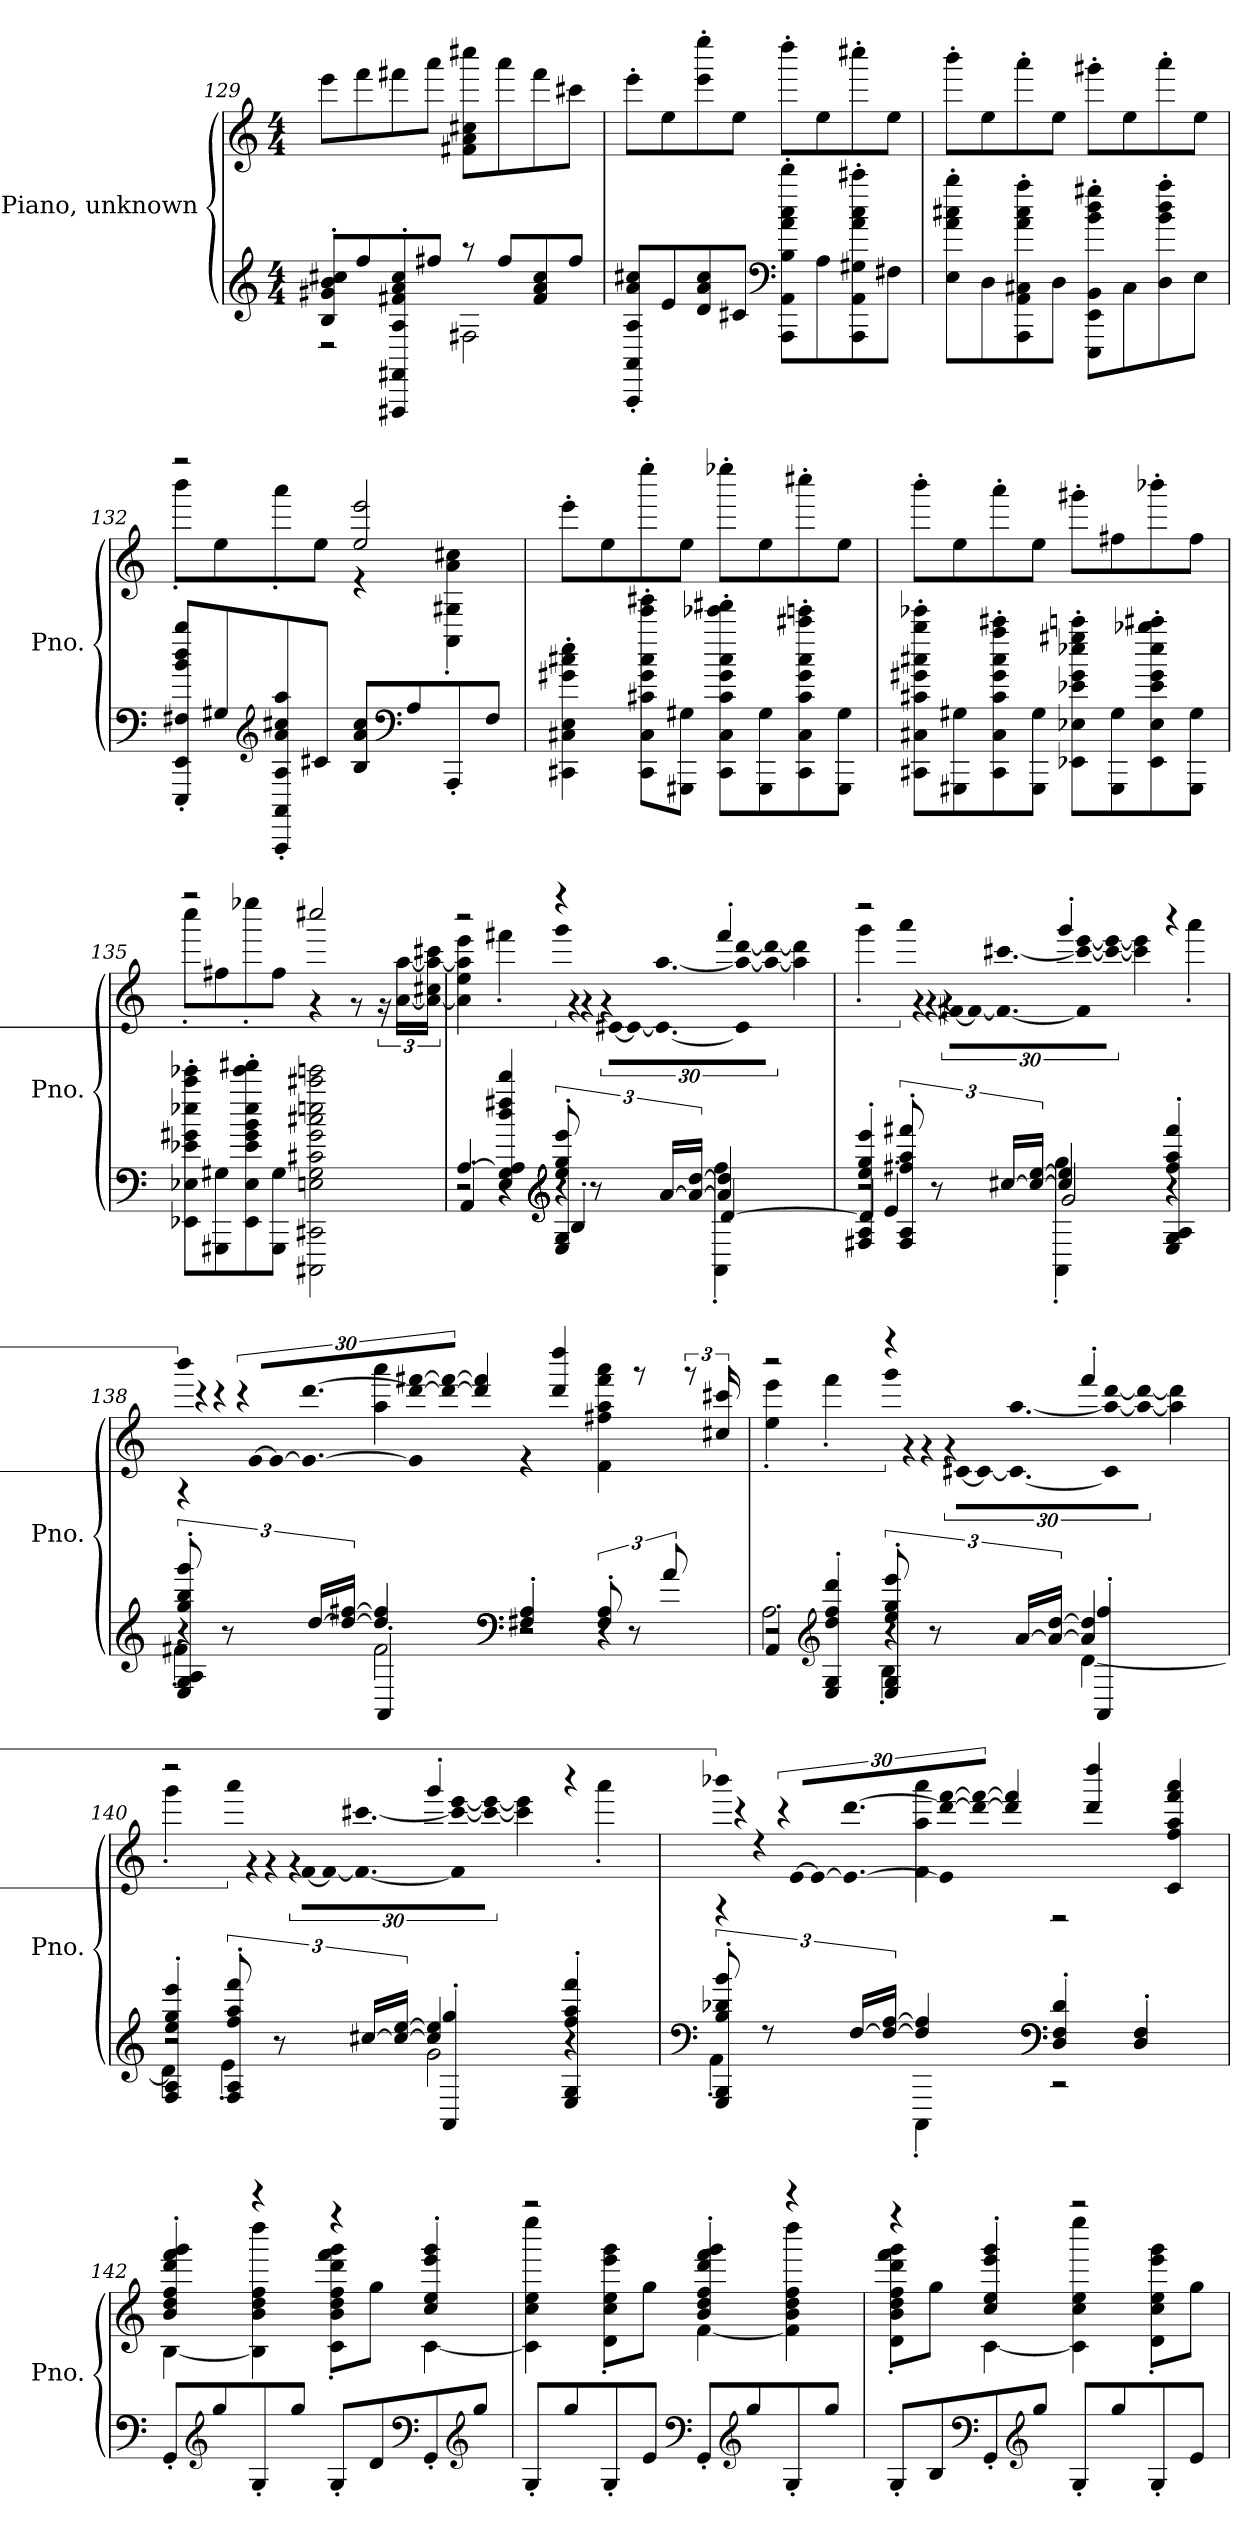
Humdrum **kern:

**kern	**kern
*part1	*part1
*staff2	*staff1
*I"Piano, unknown	*
*I'Pno.	*
!!LO:LB:g=z
*clefG2	*clefG2
*k[]	*k[]
*M4/4	*M4/4
=129	=129
*^	*
8B/' 8g#X/' 8b/' 8cc#X/'L	2r	8eee\L
8ff/	.	8fff\
8FFF#X/' 8FF#X/' 8A/' 8f#X/' 8a/' 8cc#/'	.	8fff#X\
8ff#X/J	.	8aaa\J
8r	2F#X\	8f#X\ 8a\ 8cc#X\ 8cccc#X\L
8ff#/L	.	8aaa\
8f#/ 8a/ 8cc#/	.	8fff#\
8ff#/J	.	8ccc#X\J
*v	*v	*
=130	=130
8AAA/' 8AA/' 8A/' 8a/' 8cc#X/'L	8eee'\L
8e/	8ee\
8d/ 8a/ 8cc#/	8eee\' 8eeee\'
8c#X/J	8ee\J
*clefF4	*
8AAA\' 8AA\' 8B\' 8a\' 8cc#\' 8ddd\'L	8dddd'\L
8A\	8ee\
8AAA\' 8AA\' 8G#X\' 8a\' 8cc#\' 8ccc#X\'	8cccc#X'\
8F#X\J	8ee\J
=131	=131
8E\' 8a\' 8cc#X\' 8bb\'L	8bbb'\L
8D\	8ee\
8AAA\' 8AA\' 8C#X\' 8a\' 8cc#\' 8aa\'	8aaa'\
8D\J	8ee\J
8EEE\' 8EE\' 8BB\' 8b\' 8dd\' 8gg#X\'L	8ggg#X'\L
8C#\	8ee\
8D\' 8b\' 8dd\' 8aa\'	8aaa'\
8E\J	8ee\J
!!LO:PB:g=z
=132	=132
*	*^
8EEE/' 8EE/' 8F#X/' 8b/' 8dd/' 8bb/'L	2r	8bbb'\L
8G#X/	.	8ee\
*clefG2	*	*
8AAA/' 8AA/' 8A/' 8a/' 8cc#X/' 8aa/'	.	8aaa'\
8c#X/J	.	8ee\J
8B/ 8a/ 8cc#/L	2ee/ 2eee/	4r
*clefF4	*	*
8A/	.	.
8AAA'/	.	4AA\' 4G#X\' 4a\' 4cc#X\'
8F#/J	.	.
*	*v	*v
=133	=133
4CC#X\' 4C#X\' 4E\' 4g#X\' 4cc#X\' 4ee\'	8eee'\L
.	8ee\
8CC#\' 8C#\' 8c#X\' 8g#\' 8cc#\' 8eee\' 8ggg#X\'L	8eeee'\
8GGG#X\ 8G#X\J	8ee\J
8CC#\' 8C#\' 8c#\' 8g#\' 8cc#\' 8eee-X\' 8fff#X\'L	8eeee-X'\L
8GGG#\ 8G#\	8ee\
8CC#\' 8C#\' 8c#\' 8g#\' 8cc#\' 8ccc#X\' 8eeen\'	8cccc#X'\
8GGG#\ 8G#\J	8ee\J
!!LO:LB:g=z
=134	=134
8CC#X\' 8C#X\' 8c#X\' 8g#X\' 8cc#X\' 8bb\' 8eee-X\'L	8bbb'\L
8GGG#X\ 8G#X\	8ee\
8CC#\' 8C#\' 8c#\' 8g#\' 8cc#\' 8aa\' 8ccc#X\'	8aaa'\
8GGG#\ 8G#\J	8ee\J
8EE-X\' 8E-X\' 8e-X\' 8g#\' 8ee-X\' 8gg#X\' 8cccn\'L	8ggg#X'\L
8GGG#\ 8G#\	8ff#X\
8EE-\' 8E-\' 8e-\' 8g#\' 8ee-\' 8bb-X\' 8ccc#X\'	8bbb-X'\
8GGG#\ 8G#\J	8ff#\J
=135	=135
*	*^
8EE-X\' 8E-X\' 8e-X\' 8g#X\' 8ee-X\' 8ccc\' 8eee-X\'L	2r	8cccc'\L
8GGG#X\ 8G#X\	.	8ff#X\
8EE-\' 8E-\' 8e-\' 8g#\' 8b\' 8ee-\' 8eee-\' 8fff#X\'	.	8eeee-X'\
8GGG#\ 8G#\J	.	8ff#\J
2CCC#X\ 2CC#X\ 2En\ 2G#\ 2c#X\ 2g#\ 2cc#X\ 2een\ 2ccc#X\ 2eeen\	2cccc#X/	4r
.	.	8r
.	.	24r
.	.	[24a\ [24aa\LL
.	.	24a\_ 24cc#X\ 24aa\_ 24ccc#X\JJ
!!LO:LB:g=z	!!
=136	=136	=136
*^	*	*
*	*^	*	*
[4A/	2r	4AA'/	2r	4a\] 4ee\ 4aa\] 4eee\
4E/ 4G/ 4A/] 4dd/ 4ff#X/ 4ddd/	.	4r	.	4fff#X'\
*clefG2	*	*	*	*
!	!	!	!	!LO:N:vis=32
12E/' 12G/' 12ee/' 12gg/' 12eee/'	4r	4B'/	4r	640%23ggg\
!	!	!	!	!LO:N:vis=32
.	.	.	.	640%23r
!	!	!	!	!LO:N:vis=32
.	.	.	.	640%23r
12r	.	.	.	.
!	!	!	!	!LO:N:vis=64
.	.	.	.	960%17r
!	!	!	!	!LO:N:vis=64
.	.	.	.	[960%17c#X\LLLL
!	!	!	!	!LO:N:vis=64
.	.	.	.	960%17c#\J_
!	!	!	!	!LO:N:vis=32.
.	.	.	.	1920%103c#\_ [1920%103aa\
[24a/LL	.	.	.	.
24a/_ [24dd/JJ	.	.	.	.
!	!	!	!	!LO:N:vis=64
.	.	.	.	960%17c#\] 960%17aa\_ [960%17ddd\L
!	!	!	!	!LO:N:vis=64
.	.	.	.	960%17aa\_ 960%17ddd\_JJJJ
4a/] 4dd/]	4AA\' 4ff#\'	[4d/	4fff#'/	4aa\] 4ddd\]
=137	=137	=137	=137	=137
4F#X/' 4A/' 4ee/' 4gg/' 4eee/'	2r	4d/]	2r	4ggg'\
!	!	!	!	!LO:N:vis=32
12F#/' 12A/' 12ff#X/' 12aa/' 12fff#X/'	.	4e'/	.	640%23aaa\
!	!	!	!	!LO:N:vis=32
.	.	.	.	640%23r
!	!	!	!	!LO:N:vis=32
.	.	.	.	640%23r
12r	.	.	.	.
!	!	!	!	!LO:N:vis=64
.	.	.	.	960%17r
!	!	!	!	!LO:N:vis=64
.	.	.	.	[960%17f#X\LLLL
!	!	!	!	!LO:N:vis=64
.	.	.	.	960%17f#\J_
!	!	!	!	!LO:N:vis=32.
.	.	.	.	1920%103f#\_ [1920%103ccc#X\
[24cc#X/LL	.	.	.	.
24cc#/_ [24ee/JJ	.	.	.	.
!	!	!	!	!LO:N:vis=64
.	.	.	.	960%17f#\] 960%17ccc#\_ [960%17eee\L
!	!	!	!	!LO:N:vis=64
.	.	.	.	960%17ccc#\_ 960%17eee\_JJJJ
4cc#/] 4ee/]	4AA\' 4gg\'	2g/	4ggg'/	4ccc#\] 4eee\]
4E/' 4G/' 4A/' 4ff#/' 4aa/' 4fff#/'	4r	.	4r	4aaa'\
!!LO:LB:g=z	!!
=138	=138	=138	=138	=138
!	!	!	!LO:N:vis=32	!
12E/' 12G/' 12A/' 12gg/' 12bb/' 12ggg/'	4f#X'\	4r	640%23bbb/	4r
!	!	!	!LO:N:vis=32	!
.	.	.	640%23r	.
!	!	!	!LO:N:vis=32	!
.	.	.	640%23r	.
12r	.	.	.	.
!	!	!	!LO:N:vis=64	!
.	.	.	960%17r	.
!	!	!	!LO:N:vis=64	!
.	.	.	[960%17e/LLLL	.
!	!	!	!LO:N:vis=64	!
.	.	.	960%17e/J_	.
!	!	!	!LO:N:vis=32.	!
.	.	.	1920%103e/_ [1920%103ddd/	.
[24dd/LL	.	.	.	.
24dd/_ [24ff#X/JJ	.	.	.	.
!	!	!	!LO:N:vis=64	!
.	.	.	960%17e/] 960%17ddd/_ [960%17fff#X/L	.
!	!	!	!LO:N:vis=64	!
.	.	.	960%17ddd/_ 960%17fff#/_JJJJ	.
4dd/] 4ff#/]	2f#\	4AA'/	4ddd/] 4fff#/]	4aa\ 4aaa\
*clefF4	*	*	*	*
4F#X/' 4A/'	.	2r	4ddd/ 4dddd/	4r
12F#/' 12A/'	4r	.	8r	4d\ 4ff#X\ 4aa\ 4fff#\ 4aaa\
12r	.	.	.	.
.	.	.	12r	.
12a/	.	.	.	.
.	.	.	24cc#X/ 24ccc#X/	.
=139	=139	=139	=139	=139
4AA'/	2A\	2r	2r	4ee\' 4eee\'
*clefG2	*	*	*	*
4E/' 4G/' 4dd/' 4ff/' 4ddd/'	.	.	.	4fff'\
!	!	!	!	!LO:N:vis=32
12E/' 12G/' 12ee/' 12gg/' 12eee/'	4B'\	4r	4r	640%23ggg\
!	!	!	!	!LO:N:vis=32
.	.	.	.	640%23r
!	!	!	!	!LO:N:vis=32
.	.	.	.	640%23r
12r	.	.	.	.
!	!	!	!	!LO:N:vis=64
.	.	.	.	960%17r
!	!	!	!	!LO:N:vis=64
.	.	.	.	[960%17c#X\LLLL
!	!	!	!	!LO:N:vis=64
.	.	.	.	960%17c#\J_
!	!	!	!	!LO:N:vis=32.
.	.	.	.	1920%103c#\_ [1920%103aa\
[24a/LL	.	.	.	.
24a/_ [24dd/JJ	.	.	.	.
!	!	!	!	!LO:N:vis=64
.	.	.	.	960%17c#\] 960%17aa\_ [960%17ddd\L
!	!	!	!	!LO:N:vis=64
.	.	.	.	960%17aa\_ 960%17ddd\_JJJJ
4a/] 4dd/]	[4d\	4AA/' 4ff/'	4fff'/	4aa\] 4ddd\]
!!LO:LB:g=z	!!
=140	=140	=140	=140	=140
4F/' 4A/' 4ee/' 4gg/' 4eee/'	4d\]	2r	2r	4ggg'\
!	!	!	!	!LO:N:vis=32
12F/' 12A/' 12ff/' 12aa/' 12fff/'	4e'\	.	.	640%23aaa\
!	!	!	!	!LO:N:vis=32
.	.	.	.	640%23r
!	!	!	!	!LO:N:vis=32
.	.	.	.	640%23r
12r	.	.	.	.
!	!	!	!	!LO:N:vis=64
.	.	.	.	960%17r
!	!	!	!	!LO:N:vis=64
.	.	.	.	[960%17f\LLLL
!	!	!	!	!LO:N:vis=64
.	.	.	.	960%17f\J_
!	!	!	!	!LO:N:vis=32.
.	.	.	.	1920%103f\_ [1920%103ccc#X\
[24cc#X/LL	.	.	.	.
24cc#/_ [24ee/JJ	.	.	.	.
!	!	!	!	!LO:N:vis=64
.	.	.	.	960%17f\] 960%17ccc#\_ [960%17eee\L
!	!	!	!	!LO:N:vis=64
.	.	.	.	960%17ccc#\_ 960%17eee\_JJJJ
4cc#/] 4ee/]	2g\	4AA/' 4gg/'	4ggg'/	4ccc#\] 4eee\]
4E/' 4G/' 4ff/' 4aa/' 4fff/'	.	4r	4r	4aaa'\
=141	=141	=141	=141	=141
!	!	!	!LO:N:vis=32	!
*	*v	*v	*	*
12E/' 12G/' 12gg/' 12bb-X/' 12ggg/'	4f'\	640%23bbb-X/	4r
!	!	!LO:N:vis=32	!
.	.	640%23r	.
!	!	!LO:N:vis=32	!
.	.	640%23r	.
12r	.	.	.
!	!	!LO:N:vis=64	!
.	.	960%17r	.
!	!	!LO:N:vis=64	!
.	.	[960%17e/LLLL	.
!	!	!LO:N:vis=64	!
.	.	960%17e/J_	.
!	!	!LO:N:vis=32.	!
.	.	1920%103e/_ [1920%103ddd/	.
[24dd/LL	.	.	.
24dd/_ [24ff/JJ	.	.	.
!	!	!LO:N:vis=64	!
.	.	960%17e/] 960%17ddd/_ [960%17fff/L	.
!	!	!LO:N:vis=64	!
.	.	960%17ddd/_ 960%17fff/_JJJJ	.
4dd/] 4ff/]	4AA'\	4ddd/] 4fff/]	4f\ 4aa\ 4aaa\
*clefF4	*	*	*
4D/' 4F/' 4d/'	2r	4ddd/ 4dddd/	2r
4D/' 4F/'	.	4c/ 4ff/ 4aa/ 4fff/ 4aaa/	.
*v	*v	*	*
!!LO:LB:g=z	!!
=142	=142	=142
8GG'/L	4b/' 4dd/' 4ff/' 4ddd/' 4fff/' 4ggg/'	[4B\
*clefG2	*	*
8gg/	.	.
8G'/	4r	4B\] 4b\ 4dd\ 4ff\ 4dddd\
8gg/J	.	.
8G'/L	4r	8c\' 8b\' 8dd\' 8ff\' 8ddd\' 8fff\' 8ggg\'L
8d/	.	8gg\J
*clefF4	*	*
8GG'/	4cc/' 4ee/' 4eee/' 4ggg/'	[4c\
*clefG2	*	*
8gg/J	.	.
=143	=143	=143
8G'/L	2r	4c\] 4cc\ 4ee\ 4eeee\
8gg/	.	.
8G'/	.	8d\' 8cc\' 8ee\' 8eee\' 8ggg\'L
8e/J	.	8gg\J
*clefF4	*	*
8GG'/L	4b/' 4dd/' 4ff/' 4ddd/' 4fff/' 4ggg/'	[4f\
*clefG2	*	*
8gg/	.	.
8G'/	4r	4f\] 4b\ 4dd\ 4ff\ 4dddd\
8gg/J	.	.
=144	=144	=144
8G'/L	4r	8d\' 8b\' 8dd\' 8ff\' 8ddd\' 8fff\' 8ggg\'L
8B/	.	8gg\J
*clefF4	*	*
8GG'/	4cc/' 4ee/' 4eee/' 4ggg/'	[4c\
*clefG2	*	*
8gg/J	.	.
8G'/L	2r	4c\] 4cc\ 4ee\ 4eeee\
8gg/	.	.
8G'/	.	8d\' 8cc\' 8ee\' 8eee\' 8ggg\'L
8e/J	.	8gg\J
*	*v	*v
=	=
*-	*-
